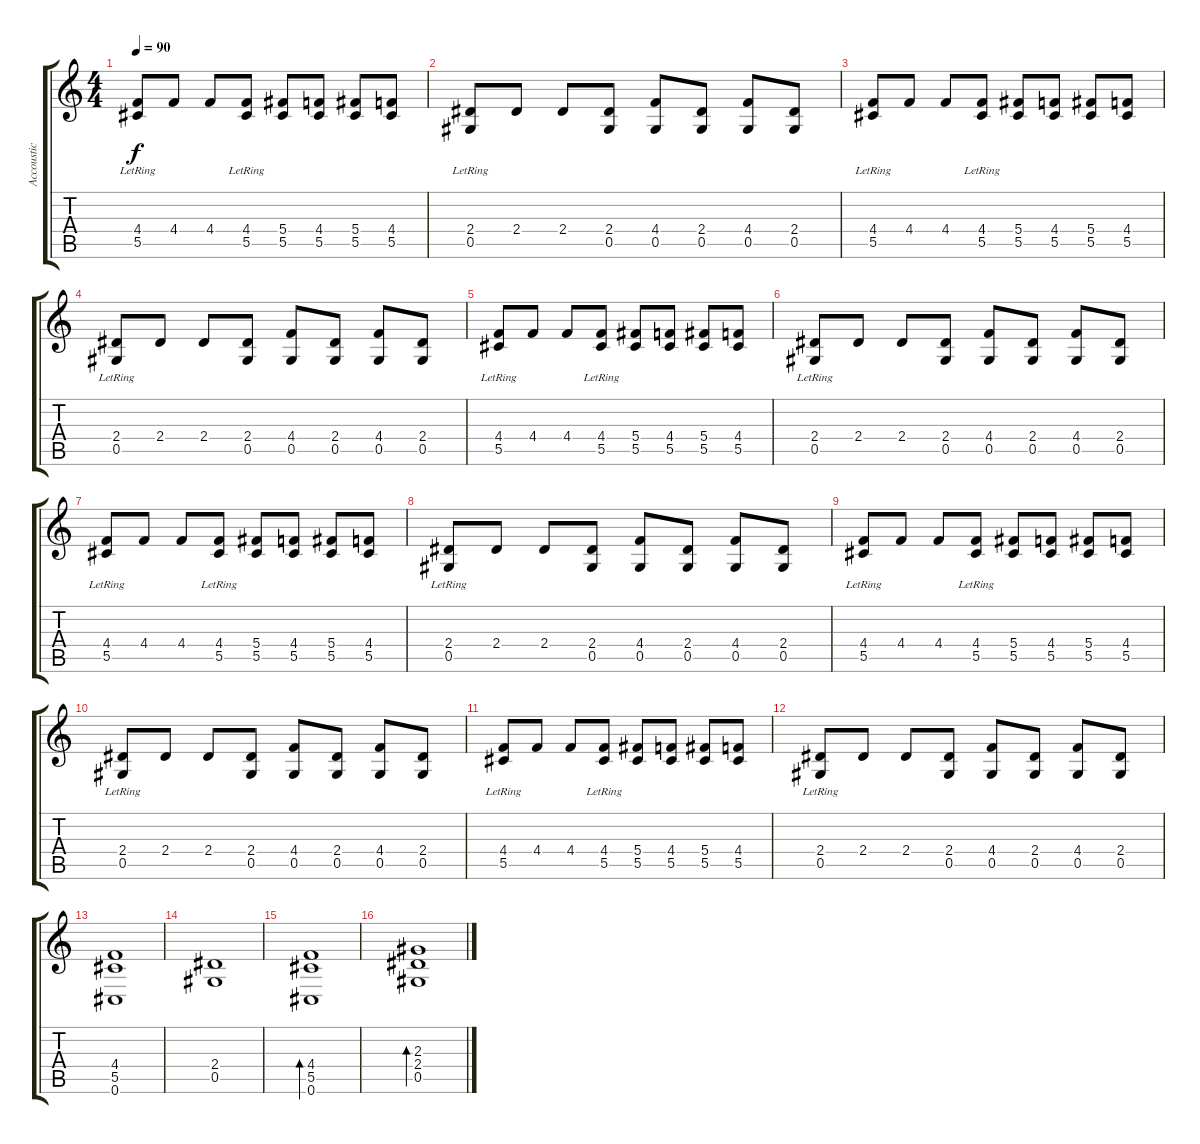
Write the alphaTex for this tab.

\track ("Accoustic Guitar" "Accoustic ") {instrument acousticguitarsteel}
\staff {score tabs}
\tuning (Eb4 Bb3 Gb3 Db3 Ab2 Db2) {hide}
\ts (4 4)
\tempo 90
\clef g2
\ks c
(4.4 5.5{lr}).8{dy f instrument acousticguitarsteel} 4.4.8 4.4.8 (4.4 5.5{lr}).8 (5.4 5.5).8 (4.4 5.5).8 (5.4 5.5).8 (4.4 5.5).8 |
(2.4 0.5{lr}).8 2.4.8 2.4.8 (2.4 0.5).8 (4.4 0.5).8 (2.4 0.5).8 (4.4 0.5).8 (2.4 0.5).8 |
(4.4 5.5{lr}).8 4.4.8 4.4.8 (4.4 5.5{lr}).8 (5.4 5.5).8 (4.4 5.5).8 (5.4 5.5).8 (4.4 5.5).8 |
(2.4 0.5{lr}).8 2.4.8 2.4.8 (2.4 0.5).8 (4.4 0.5).8 (2.4 0.5).8 (4.4 0.5).8 (2.4 0.5).8 |
(4.4 5.5{lr}).8 4.4.8 4.4.8 (4.4 5.5{lr}).8 (5.4 5.5).8 (4.4 5.5).8 (5.4 5.5).8 (4.4 5.5).8 |
(2.4 0.5{lr}).8 2.4.8 2.4.8 (2.4 0.5).8 (4.4 0.5).8 (2.4 0.5).8 (4.4 0.5).8 (2.4 0.5).8 |
(4.4 5.5{lr}).8 4.4.8 4.4.8 (4.4 5.5{lr}).8 (5.4 5.5).8 (4.4 5.5).8 (5.4 5.5).8 (4.4 5.5).8 |
(2.4 0.5{lr}).8 2.4.8 2.4.8 (2.4 0.5).8 (4.4 0.5).8 (2.4 0.5).8 (4.4 0.5).8 (2.4 0.5).8 |
(4.4 5.5{lr}).8 4.4.8 4.4.8 (4.4 5.5{lr}).8 (5.4 5.5).8 (4.4 5.5).8 (5.4 5.5).8 (4.4 5.5).8 |
(2.4 0.5{lr}).8 2.4.8 2.4.8 (2.4 0.5).8 (4.4 0.5).8 (2.4 0.5).8 (4.4 0.5).8 (2.4 0.5).8 |
(4.4 5.5{lr}).8 4.4.8 4.4.8 (4.4 5.5{lr}).8 (5.4 5.5).8 (4.4 5.5).8 (5.4 5.5).8 (4.4 5.5).8 |
(2.4 0.5{lr}).8 2.4.8 2.4.8 (2.4 0.5).8 (4.4 0.5).8 (2.4 0.5).8 (4.4 0.5).8 (2.4 0.5).8 |
(4.4 5.5 0.6).1 |
(2.4 0.5).1 |
(4.4 5.5 0.6).1{bd 240} |
(2.3 2.4 0.5).1{bd 240}
